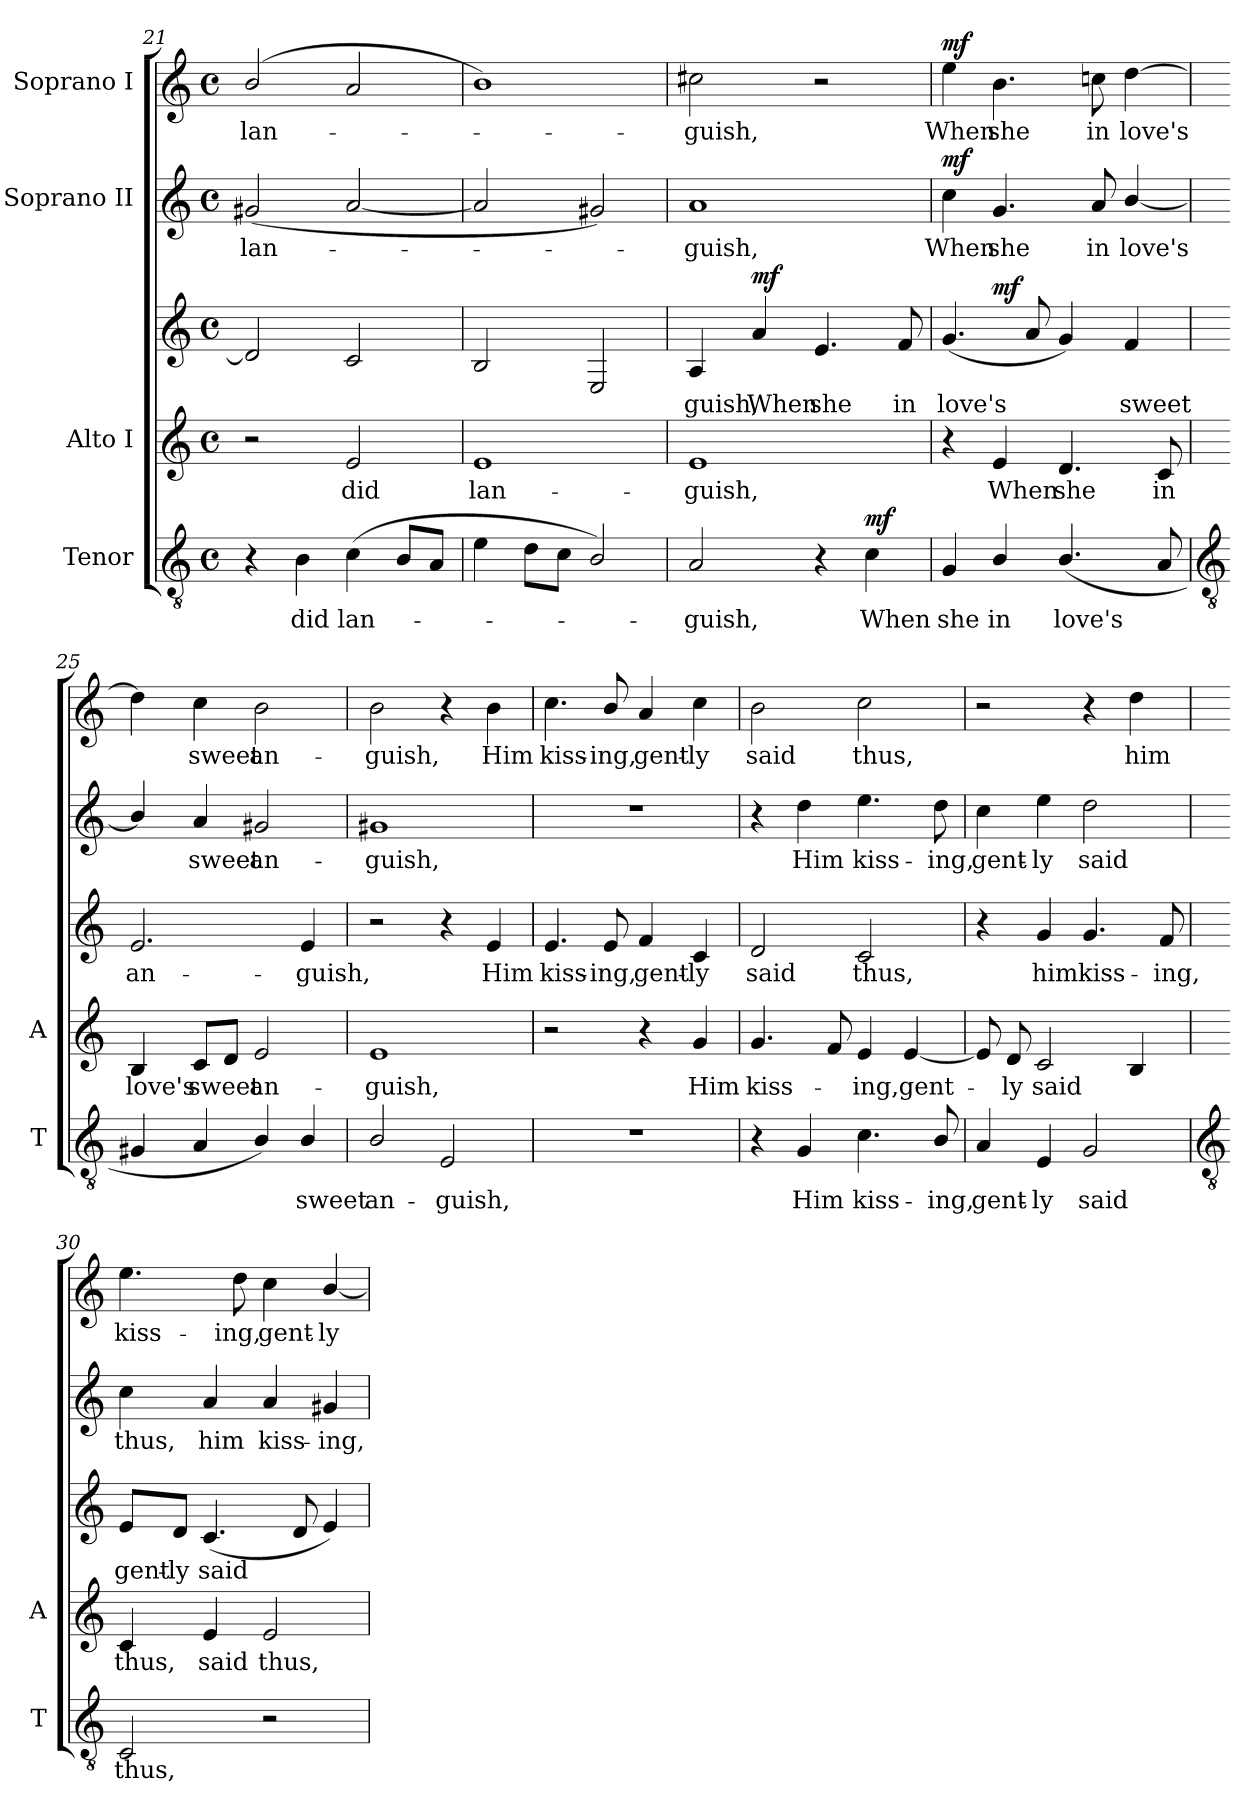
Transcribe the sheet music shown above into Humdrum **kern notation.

**kern	**text	**dynam	**kern	**text	**kern	**text	**dynam	**kern	**text	**dynam	**kern	**text	**dynam
*part4	*part4	*part4	*part3	*part3	*part3	*part3	*part3	*part2	*part2	*part2	*part1	*part1	*part1
*staff5	*staff5	*staff5	*staff4	*staff4	*staff3	*staff3	*staff3/4	*staff2	*staff2	*staff2	*staff1	*staff1	*staff1
*I"Tenor	*	*	*I"Alto I	*	*	*	*	*I"Soprano II	*	*	*I"Soprano I	*	*
*I'T	*	*	*I'A	*	*	*	*	*	*	*	*	*	*
*clefGv2	*	*	*clefG2	*	*clefG2	*	*	*clefG2	*	*	*clefG2	*	*
*k[]	*	*	*k[]	*	*k[]	*	*	*k[]	*	*	*k[]	*	*
*C:	*	*	*C:	*	*C:	*	*	*C:	*	*	*C:	*	*
*M4/4	*	*	*M4/4	*	*M4/4	*	*	*M4/4	*	*	*M4/4	*	*
*met(c)	*	*	*met(c)	*	*met(c)	*	*	*met(c)	*	*	*met(c)	*	*
=21	=21	=21	=21	=21	=21	=21	=21	=21	=21	=21	=21	=21	=21
!	!	!	!	!	!	!	!	!	!LO:LY:b	!	!	!LO:LY:b	!
4r	.	.	2r	.	2d]	.	.	(<2g#X	lan-	.	(<2b/	lan-	.
!	!LO:LY:b	!	!	!	!	!	!	!	!	!	!	!	!
4B	did	.	.	.	.	.	.	.	.	.	.	.	.
!	!LO:LY:b	!	!	!LO:LY:b	!	!	!	!	!	!	!	!	!
(>4c	lan-	.	2e	did	2c	.	.	[2a	.	.	2a	.	.
8BL	.	.	.	.	.	.	.	.	.	.	.	.	.
8AJ	.	.	.	.	.	.	.	.	.	.	.	.	.
=22	=22	=22	=22	=22	=22	=22	=22	=22	=22	=22	=22	=22	=22
!	!	!	!	!LO:LY:b	!	!	!	!	!	!	!	!	!
4e	.	.	1e	lan-	2B	.	.	2a]	.	.	1b)	.	.
8dL	.	.	.	.	.	.	.	.	.	.	.	.	.
8cJ	.	.	.	.	.	.	.	.	.	.	.	.	.
2B/)	.	.	.	.	2E	.	.	2g#X)	.	.	.	.	.
=23	=23	=23	=23	=23	=23	=23	=23	=23	=23	=23	=23	=23	=23
!	!LO:LY:b	!	!	!LO:LY:b	!	!LO:LY:b	!	!	!LO:LY:b	!	!	!LO:LY:b	!
2A	guish,	.	1e	guish,	4A	-guish,	.	1a	guish,	.	2cc#X	guish,	.
!	!	!	!	!	!	!LO:LY:b	!LO:DY:b	!	!	!	!	!	!
.	.	.	.	.	4a	When	mf	.	.	.	.	.	.
!	!	!	!	!	!	!LO:LY:b	!	!	!	!	!	!	!
4r	.	.	.	.	4.e	she	.	.	.	.	2r	.	.
!	!LO:LY:b	!LO:DY:b	!	!	!	!	!	!	!	!	!	!	!
4c	When	mf	.	.	.	.	.	.	.	.	.	.	.
!	!	!	!	!	!	!LO:LY:b	!	!	!	!	!	!	!
.	.	.	.	.	8f	in	.	.	.	.	.	.	.
=24	=24	=24	=24	=24	=24	=24	=24	=24	=24	=24	=24	=24	=24
!	!LO:LY:b	!	!	!	!	!LO:LY:b	!	!	!LO:LY:b	!LO:DY:b	!	!LO:LY:b	!LO:DY:b
4G	she	.	4r	.	(<4.g	love's	.	4cc	When	mf	4ee	When	mf
!	!LO:LY:b	!	!	!LO:LY:b	!	!	!LO:DY:b=2	!	!LO:LY:b	!	!	!LO:LY:b	!
4B/	in	.	4e	When	.	.	mf	4.g	she	.	4.b	she	.
.	.	.	.	.	8a	.	.	.	.	.	.	.	.
!	!LO:LY:b	!	!	!LO:LY:b	!	!	!	!	!	!	!	!	!
(<4.B/	love's	.	4.d	she	4g)	.	.	.	.	.	.	.	.
!	!	!	!	!	!	!	!	!	!LO:LY:b	!	!	!LO:LY:b	!
.	.	.	.	.	.	.	.	8a	in	.	8ccn	in	.
!	!	!	!	!	!	!LO:LY:b	!	!	!LO:LY:b	!	!	!LO:LY:b	!
.	.	.	.	.	4f	sweet	.	[4b/	love's	.	[4dd	love's	.
!	!	!	!	!LO:LY:b	!	!	!	!	!	!	!	!	!
8A	.	.	8c	in	.	.	.	.	.	.	.	.	.
!!LO:LB:g=z
=25	=25	=25	=25	=25	=25	=25	=25	=25	=25	=25	=25	=25	=25
*clefGv2	*	*	*	*	*	*	*	*	*	*	*	*	*
!	!	!	!	!LO:LY:b	!	!LO:LY:b	!	!	!	!	!	!	!
4G#X	.	.	4B	love's	2.e	an-	.	4b/]	.	.	4dd]	.	.
!	!	!	!	!LO:LY:b	!	!	!	!	!LO:LY:b	!	!	!LO:LY:b	!
4A	.	.	8cL	sweet	.	.	.	4a	sweet	.	4cc	sweet	.
.	.	.	8dJ	.	.	.	.	.	.	.	.	.	.
!	!	!	!	!LO:LY:b	!	!	!	!	!LO:LY:b	!	!	!LO:LY:b	!
4B/)	.	.	2e	an-	.	.	.	2g#X	an-	.	2b	an-	.
!	!LO:LY:b	!	!	!	!	!LO:LY:b	!	!	!	!	!	!	!
4B/	sweet	.	.	.	4e	-guish,	.	.	.	.	.	.	.
=26	=26	=26	=26	=26	=26	=26	=26	=26	=26	=26	=26	=26	=26
!	!LO:LY:b	!	!	!LO:LY:b	!	!	!	!	!LO:LY:b	!	!	!LO:LY:b	!
2B/	an-	.	1e	guish,	2r	.	.	1g#X	-guish,	.	2b	-guish,	.
!	!LO:LY:b	!	!	!	!	!	!	!	!	!	!	!	!
2E	-guish,	.	.	.	4r	.	.	.	.	.	4r	.	.
!	!	!	!	!	!	!LO:LY:b	!	!	!	!	!	!LO:LY:b	!
.	.	.	.	.	4e	-Him	.	.	.	.	4b	Him	.
=27	=27	=27	=27	=27	=27	=27	=27	=27	=27	=27	=27	=27	=27
!	!	!	!	!	!	!LO:LY:b	!	!	!	!	!	!LO:LY:b	!
1r	.	.	2r	.	4.e	kiss-	.	1r	.	.	4.cc	kiss-	.
!	!	!	!	!	!	!LO:LY:b	!	!	!	!	!	!LO:LY:b	!
.	.	.	.	.	8e	-ing,	.	.	.	.	8b/	-ing,	.
!	!	!	!	!	!	!LO:LY:b	!	!	!	!	!	!LO:LY:b	!
.	.	.	4r	.	4f	gent-	.	.	.	.	4a	gent-	.
!	!	!	!	!LO:LY:b	!	!LO:LY:b	!	!	!	!	!	!LO:LY:b	!
.	.	.	4g	Him	4c	-ly	.	.	.	.	4cc	-ly	.
=28	=28	=28	=28	=28	=28	=28	=28	=28	=28	=28	=28	=28	=28
!	!	!	!	!LO:LY:b	!	!LO:LY:b	!	!	!	!	!	!LO:LY:b	!
4r	.	.	4.g	kiss-	2d	said	.	4r	.	.	2b	said	.
!	!LO:LY:b	!	!	!	!	!	!	!	!LO:LY:b	!	!	!	!
4G	Him	.	.	.	.	.	.	4dd	Him	.	.	.	.
.	.	.	8f	.	.	.	.	.	.	.	.	.	.
!	!LO:LY:b	!	!	!LO:LY:b	!	!LO:LY:b	!	!	!LO:LY:b	!	!	!LO:LY:b	!
4.c	kiss-	.	4e	ing,	2c	thus,	.	4.ee	kiss-	.	2cc	thus,	.
!	!	!	!	!LO:LY:b	!	!	!	!	!	!	!	!	!
.	.	.	[4e	gent-	.	.	.	.	.	.	.	.	.
!	!LO:LY:b	!	!	!	!	!	!	!	!LO:LY:b	!	!	!	!
8B/	-ing,	.	.	.	.	.	.	8dd	-ing,	.	.	.	.
=29	=29	=29	=29	=29	=29	=29	=29	=29	=29	=29	=29	=29	=29
!	!LO:LY:b	!	!	!	!	!	!	!	!LO:LY:b	!	!	!	!
4A	gent-	.	8e]	.	4r	.	.	4cc	gent-	.	2r	.	.
!	!	!	!	!LO:LY:b	!	!	!	!	!	!	!	!	!
.	.	.	8d	ly	.	.	.	.	.	.	.	.	.
!	!LO:LY:b	!	!	!LO:LY:b	!	!LO:LY:b	!	!	!LO:LY:b	!	!	!	!
4E	-ly	.	2c	said	4g	him	.	4ee	-ly	.	.	.	.
!	!LO:LY:b	!	!	!	!	!LO:LY:b	!	!	!LO:LY:b	!	!	!	!
2G	said	.	.	.	4.g	kiss-	.	2dd	said	.	4r	.	.
!	!	!	!	!	!	!	!	!	!	!	!	!LO:LY:b	!
.	.	.	4B	.	.	.	.	.	.	.	4dd	him	.
!	!	!	!	!	!	!LO:LY:b	!	!	!	!	!	!	!
.	.	.	.	.	8f	-ing,	.	.	.	.	.	.	.
!!LO:LB:g=z
=30	=30	=30	=30	=30	=30	=30	=30	=30	=30	=30	=30	=30	=30
*clefGv2	*	*	*	*	*	*	*	*	*	*	*	*	*
!	!LO:LY:b	!	!	!LO:LY:b	!	!LO:LY:b	!	!	!LO:LY:b	!	!	!LO:LY:b	!
2C	thus,	.	4c	thus,	8e/L	gent-	.	4cc	thus,	.	4.ee	kiss-	.
!	!	!	!	!	!	!LO:LY:b	!	!	!	!	!	!	!
.	.	.	.	.	8d/J	-ly	.	.	.	.	.	.	.
!	!	!	!	!LO:LY:b	!	!LO:LY:b	!	!	!LO:LY:b	!	!	!	!
.	.	.	4e	said	(<4.c	said	.	4a	him	.	.	.	.
!	!	!	!	!	!	!	!	!	!	!	!	!LO:LY:b	!
.	.	.	.	.	.	.	.	.	.	.	8dd	-ing,	.
!	!	!	!	!LO:LY:b	!	!	!	!	!LO:LY:b	!	!	!LO:LY:b	!
2r	.	.	2e	thus,	.	.	.	4a	kiss-	.	4cc	gent-	.
.	.	.	.	.	8d	.	.	.	.	.	.	.	.
!	!	!	!	!	!	!	!	!	!LO:LY:b	!	!	!LO:LY:b	!
.	.	.	.	.	4e)	.	.	4g#X	-ing,	.	[4b/	-ly	.
=	=	=	=	=	=	=	=	=	=	=	=	=	=
*-	*-	*-	*-	*-	*-	*-	*-	*-	*-	*-	*-	*-	*-
